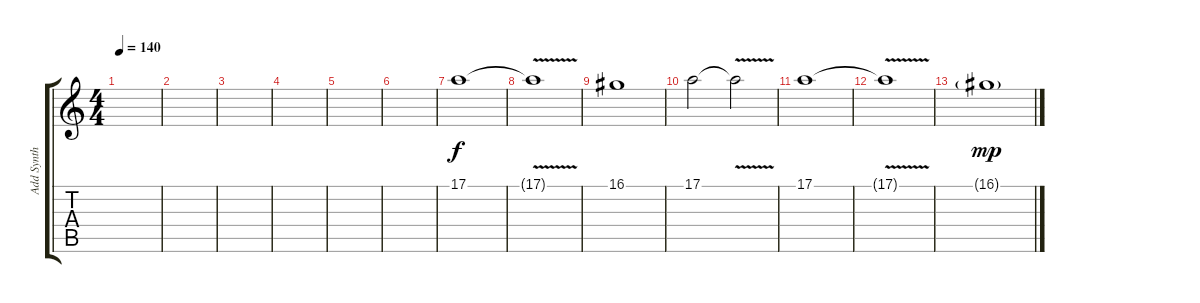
\track ("Add Synth" "Add Synth") {instrument pad8sweep}
\staff {score tabs}
\tuning (E4 B3 G3 D3 A2 E2) {hide}
\ts (4 4)
\tempo 140
\clef g2
\ks c
|
|
|
|
|
|
17.1.1 |
17.1{v t}.1 |
16.1.1 |
17.1.2 17.1{v t}.2 |
17.1.1 |
17.1{v t}.1 |
16.1{g}.1{dy mp}
